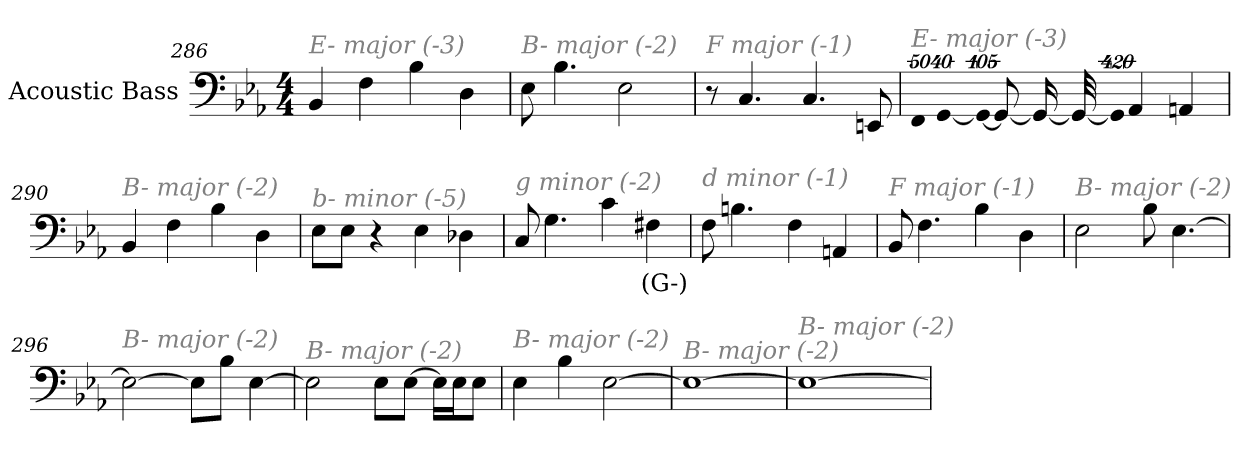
**kern	**text
*part1	*part1
*staff1	*staff1
*I"Acoustic Bass	*
*clefF4	*
*ITrd7c12	*
*k[b-e-a-]	*
*E-:	*
*M4/4	*
=286	=286
!LO:TX:i:color=#808080:t=E- major (-3)	!
4BBB-	.
4FF	.
4BB-	.
4DD	.
=287	=287
!LO:TX:i:color=#808080:t=B- major (-2)	!
8EE-	.
4.BB-	.
2EE-	.
=288	=288
!LO:TX:i:color=#808080:t=F major (-1)	!
8r	.
4.CC	.
4.CC	.
8EEEn	.
=289	=289
!LO:TX:i:color=#808080:t=E- major (-3)	!
!LO:N:vis=8	!
40320%3347FFF	.
!LO:N:vis=4	!
[20160%3347GGG	.
!LO:N:vis=1024	!
13440%13GGG_	.
8GGG_	.
16GGG_	.
32GGG_	.
!LO:N:vis=1024%31	!
13440%407GGG]	.
4AAA-	.
4AAAn	.
=290	=290
!LO:TX:i:color=#808080:t=B- major (-2)	!
4BBB-	.
4FF	.
4BB-	.
4DD	.
=291	=291
!LO:TX:i:color=#808080:t=b- minor (-5)	!
8EE-L	.
8EE-J	.
4r	.
4EE-	.
4DD-X	.
=292	=292
!LO:TX:i:color=#808080:t=g minor (-2)	!
8CC	.
4.GG	.
4C	.
4FF#Xi	(G-)
=293	=293
!LO:TX:i:color=#808080:t=d minor (-1)	!
8FF	.
4.BBn	.
4FF	.
4AAAn	.
=294	=294
!LO:TX:i:color=#808080:t=F major (-1)	!
8BBB-	.
4.FF	.
4BB-	.
4DD	.
=295	=295
!LO:TX:i:color=#808080:t=B- major (-2)	!
2EE-	.
8BB-	.
[4.EE-	.
=296	=296
!LO:TX:i:color=#808080:t=B- major (-2)	!
2EE-_	.
8EE-L]	.
8BB-J	.
[4EE-	.
=297	=297
!LO:TX:i:color=#808080:t=B- major (-2)	!
2EE-]	.
8EE-L	.
[8EE-J	.
16EE-L]	.
16EE-	.
8EE-J	.
=298	=298
!LO:TX:i:color=#808080:t=B- major (-2)	!
4EE-	.
4BB-	.
[2EE-	.
=299	=299
!LO:TX:i:color=#808080:t=B- major (-2)	!
1EE-_	.
=300	=300
!LO:TX:i:color=#808080:t=B- major (-2)	!
1EE-_	.
=	=
*-	*-
